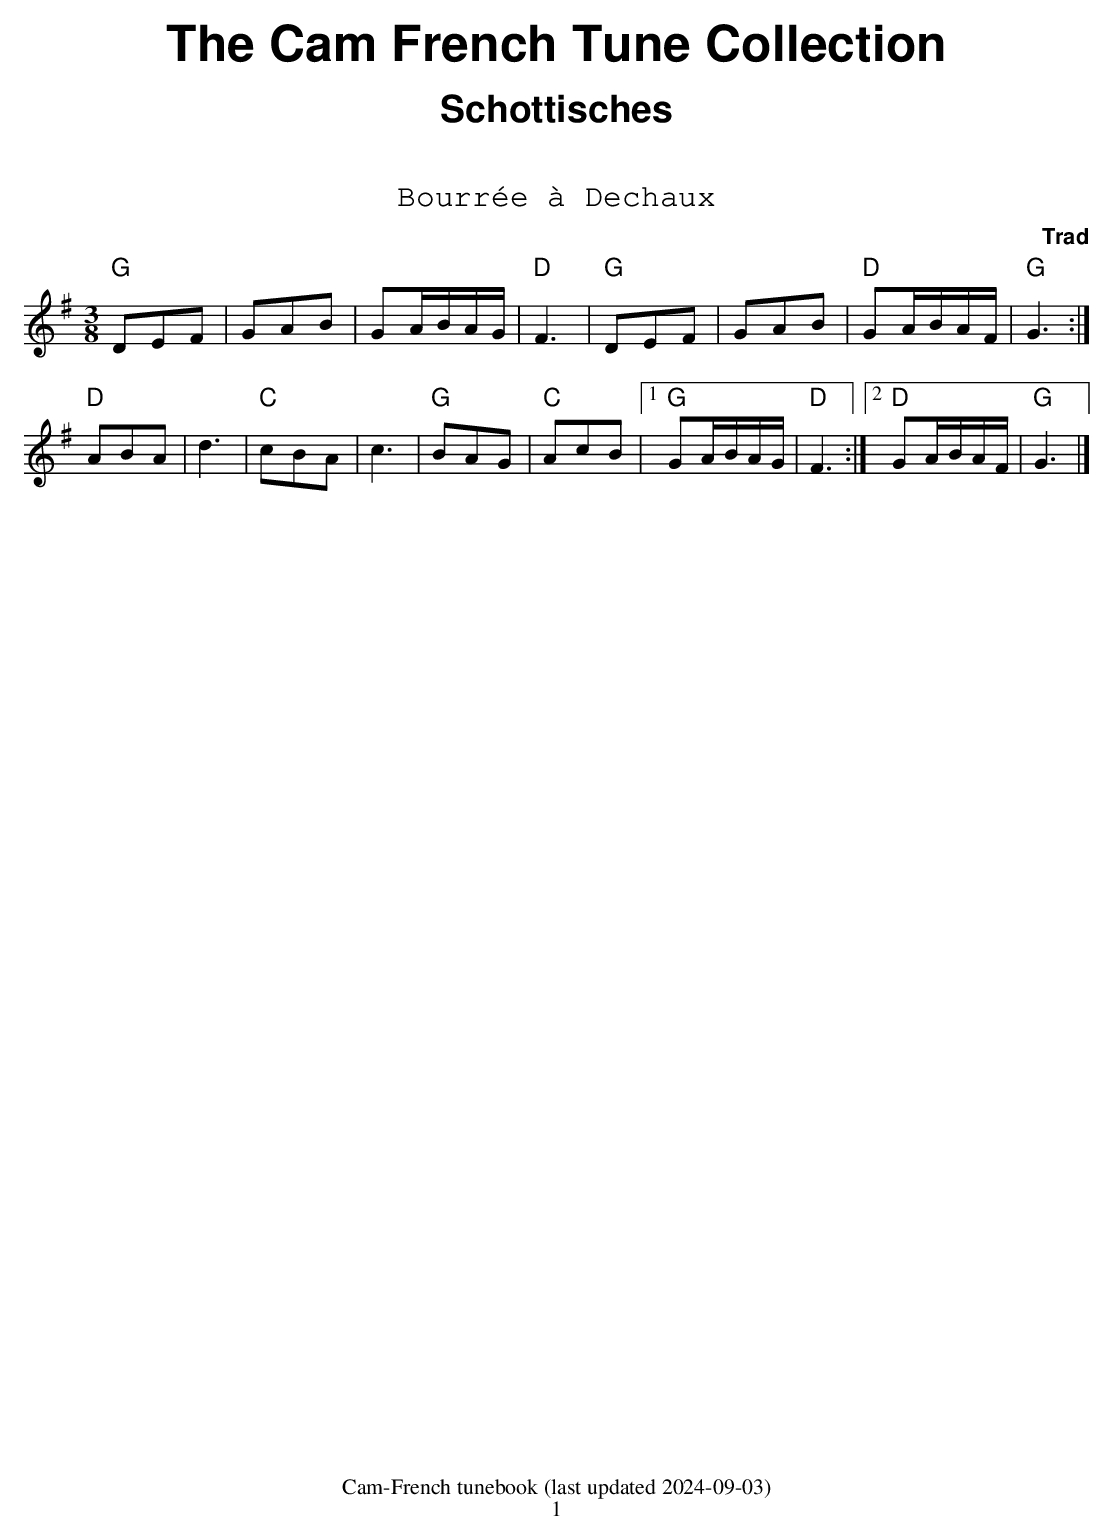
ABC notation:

X:1
T:Bourrée à Dechaux
C:Trad
M:3/8
L:1/8
K:G
"G"DEF|GAB|GA/B/A/G/|"D"F3|"G"DEF|GAB|"D"GA/B/A/F/|"G"G3:|
"D"ABA|d3|"C"cBA|c3|"G"BAG|"C"AcB|1"G"GA/B/A/G/|"D"F3:|2"D"GA/B/A/F/|"G"G3|]
